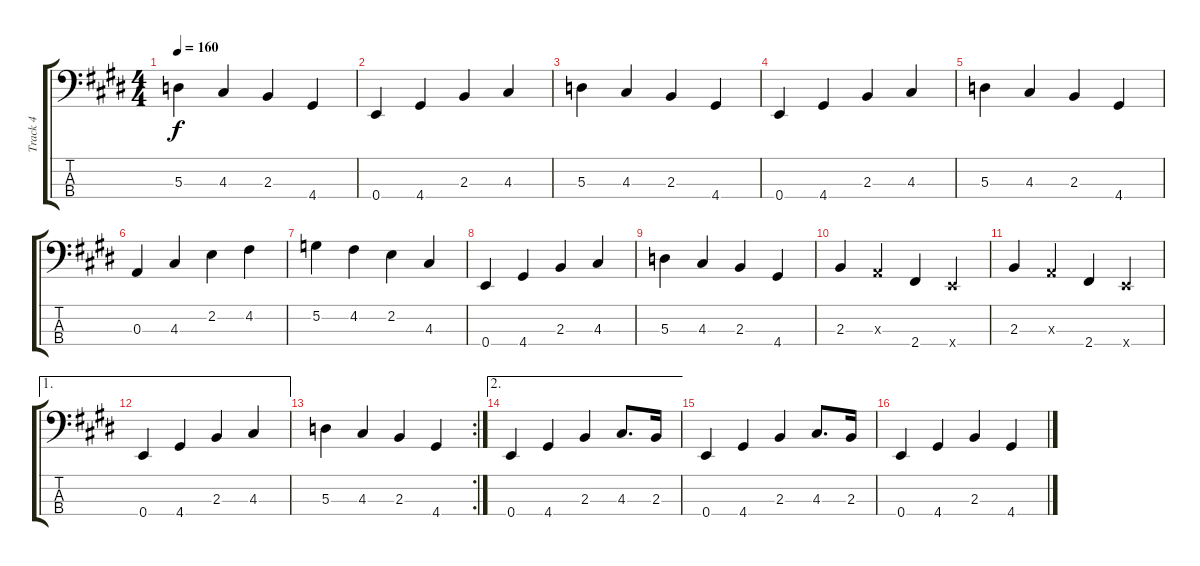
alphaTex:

\track ("Track 4" "Track 4") {instrument electricbassfinger}
\staff {score tabs}
\tuning (G2 D2 A1 E1) {hide}
\ts (4 4)
\tempo 160
\clef f4
\ks e
5.3.4{dy f} 4.3.4 2.3.4 4.4.4 |
0.4.4 4.4.4 2.3.4 4.3.4 |
5.3.4 4.3.4 2.3.4 4.4.4 |
0.4.4 4.4.4 2.3.4 4.3.4 |
5.3.4 4.3.4 2.3.4 4.4.4 |
0.3.4 4.3.4 2.2.4 4.2.4 |
5.2.4 4.2.4 2.2.4 4.3.4 |
0.4.4 4.4.4 2.3.4 4.3.4 |
5.3.4 4.3.4 2.3.4 4.4.4 |
2.3.4 0.3{x}.4 2.4.4 0.4{x}.4 |
2.3.4 0.3{x}.4 2.4.4 0.4{x}.4 |
\ae 1
0.4.4 4.4.4 2.3.4 4.3.4 |
\rc 2
5.3.4 4.3.4 2.3.4 4.4.4 |
\ae 2
0.4.4 4.4.4 2.3.4 4.3.8{d} 2.3.16 |
0.4.4 4.4.4 2.3.4 4.3.8{d} 2.3.16 |
0.4.4 4.4.4 2.3.4 4.4.4
